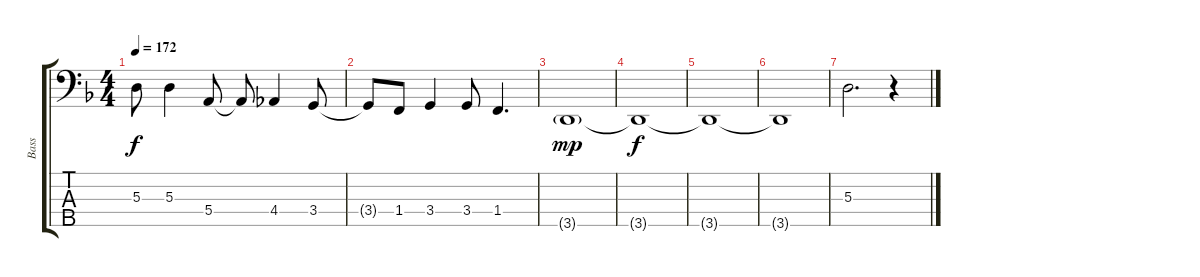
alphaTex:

\track ("Bass" "Bass") {instrument electricbassfinger}
\staff {score tabs}
\tuning (G2 D2 A1 E1 B0) {hide}
\ts (4 4)
\tempo 172
\clef f4
\ks f
5.3.8{dy f} 5.3.4 5.4.8 5.4{t}.8 4.4.4 3.4.8 |
3.4{t}.8 1.4.8 3.4.4 3.4.8 1.4.4{d} |
3.5{g}.1{dy mp} |
3.5{t}.1{dy f} |
3.5{t}.1 |
3.5{t}.1 |
5.3.2{d} r.4
